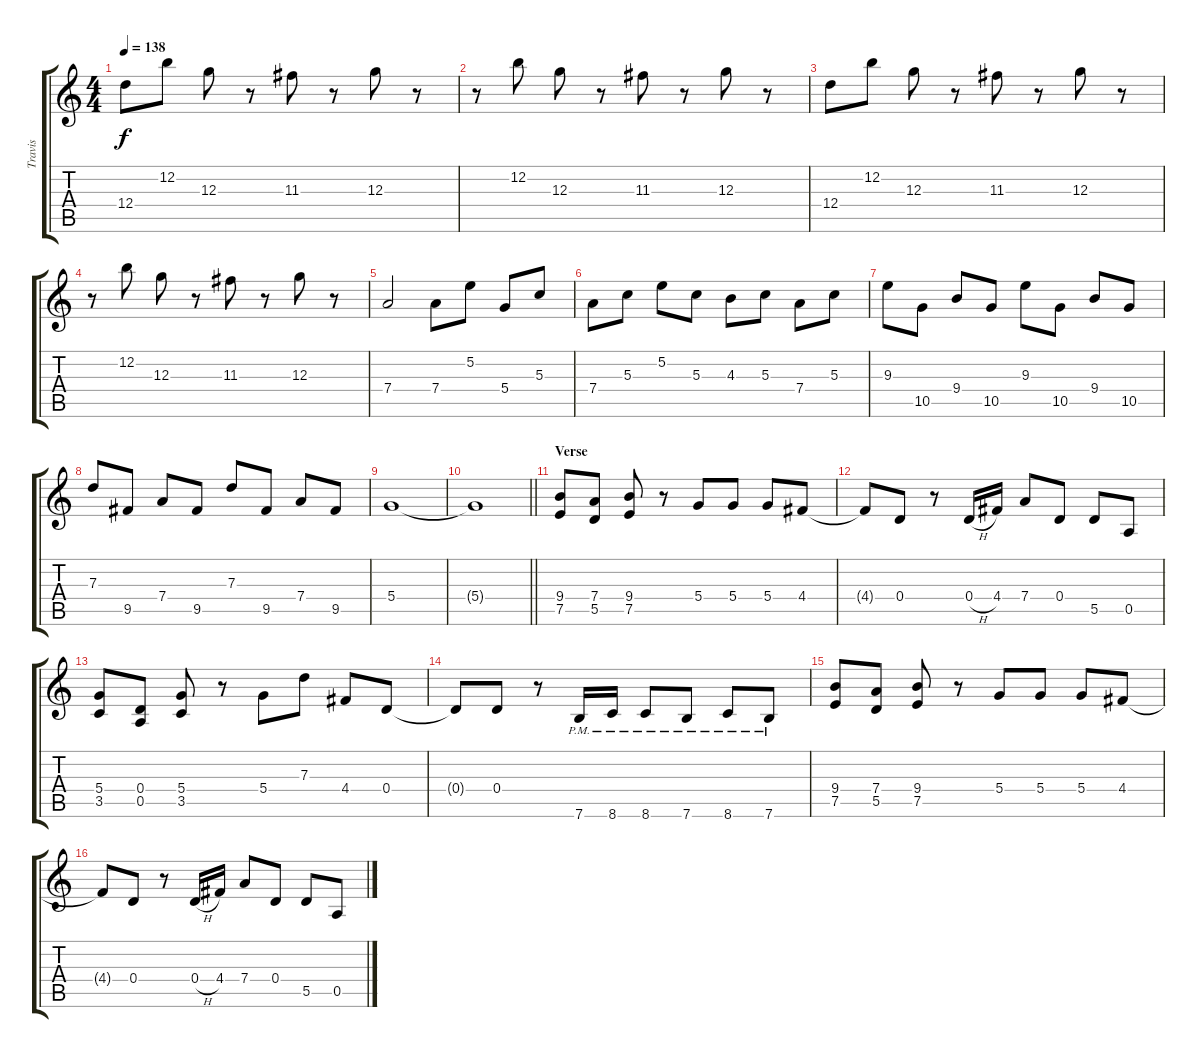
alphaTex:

\track ("Travis" "Travis") {instrument distortionguitar}
\staff {score tabs}
\tuning (E4 B3 G3 D3 A2 E2) {hide}
\ts (4 4)
\tempo 138
\clef g2
\ks c
12.4.8{dy f} 12.2.8 12.3.8 r.8 11.3.8 r.8 12.3.8 r.8 |
r.8 12.2.8 12.3.8 r.8 11.3.8 r.8 12.3.8 r.8 |
12.4.8 12.2.8 12.3.8 r.8 11.3.8 r.8 12.3.8 r.8 |
r.8 12.2.8 12.3.8 r.8 11.3.8 r.8 12.3.8 r.8 |
7.4.2 7.4.8 5.2.8 5.4.8 5.3.8 |
7.4.8 5.3.8 5.2.8 5.3.8 4.3.8 5.3.8 7.4.8 5.3.8 |
9.3.8 10.5.8 9.4.8 10.5.8 9.3.8 10.5.8 9.4.8 10.5.8 |
7.3.8 9.5.8 7.4.8 9.5.8 7.3.8 9.5.8 7.4.8 9.5.8 |
5.4.1 |
\barLineRight lightlight
5.4{t}.1 |
\section ("" "Verse")
(9.4 7.5).8 (7.4 5.5).8 (9.4 7.5).8 r.8 5.4.8 5.4.8 5.4.8 4.4.8 |
4.4{t}.8 0.4.8 r.8 0.4{h}.16 4.4.16 7.4.8 0.4.8 5.5.8 0.5.8 |
(5.4 3.5).8 (0.4 0.5).8 (5.4 3.5).8 r.8 5.4.8 7.3.8 4.4.8 0.4.8 |
0.4{t}.8 0.4.8 r.8 7.6{pm}.16 8.6{pm}.16 8.6{pm}.8 7.6{pm}.8 8.6{pm}.8 7.6{pm}.8 |
(9.4 7.5).8 (7.4 5.5).8 (9.4 7.5).8 r.8 5.4.8 5.4.8 5.4.8 4.4.8 |
4.4{t}.8 0.4.8 r.8 0.4{h}.16 4.4.16 7.4.8 0.4.8 5.5.8 0.5.8
